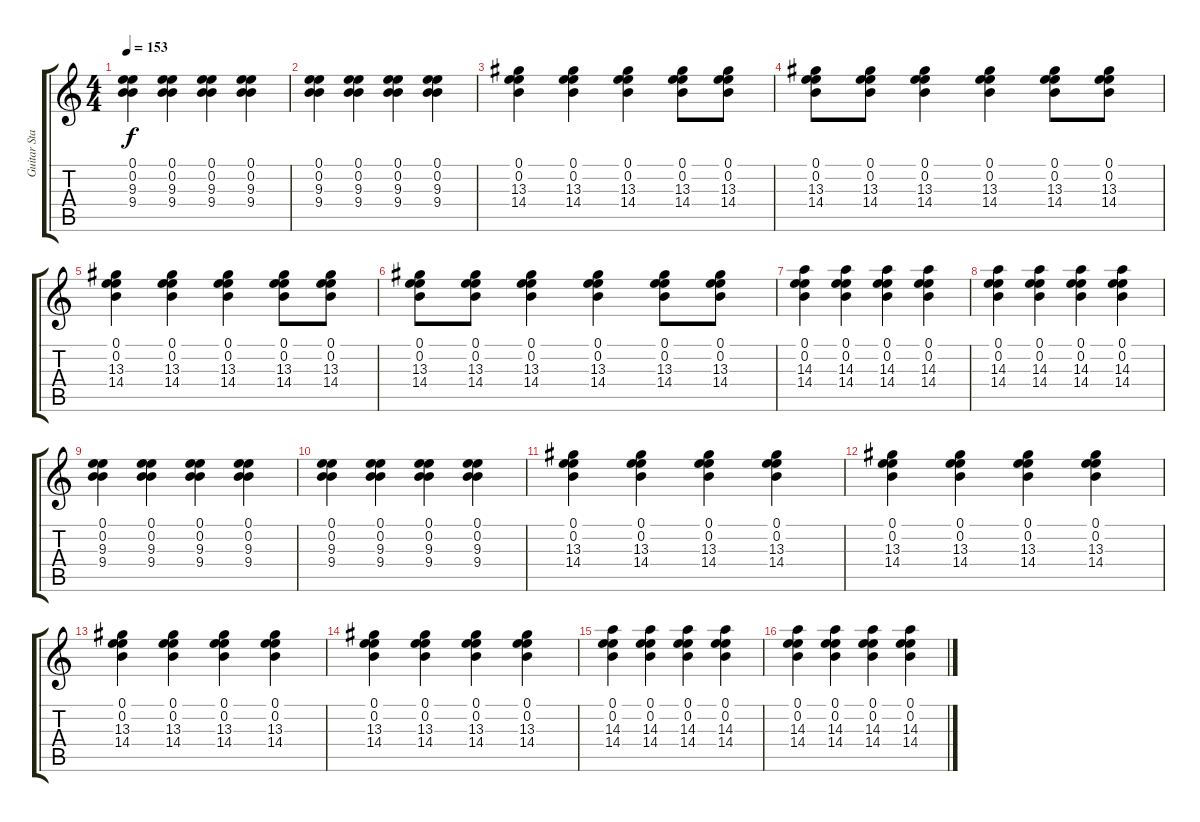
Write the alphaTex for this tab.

\track ("Guitar Standard Tuning" "Guitar Sta") {instrument electricguitarclean}
\staff {score tabs}
\tuning (E4 B3 G3 D3 A2 E2) {hide}
\ts (4 4)
\tempo 153
\clef g2
\ks c
(0.1 0.2 9.3 9.4).4{dy f} (0.1 0.2 9.3 9.4).4 (0.1 0.2 9.3 9.4).4 (0.1 0.2 9.3 9.4).4 |
(0.1 0.2 9.3 9.4).4 (0.1 0.2 9.3 9.4).4 (0.1 0.2 9.3 9.4).4 (0.1 0.2 9.3 9.4).4 |
(0.1 0.2 13.3 14.4).4 (0.1 0.2 13.3 14.4).4 (0.1 0.2 13.3 14.4).4 (0.1 0.2 13.3 14.4).8 (0.1 0.2 13.3 14.4).8 |
(0.1 0.2 13.3 14.4).8 (0.1 0.2 13.3 14.4).8 (0.1 0.2 13.3 14.4).4 (0.1 0.2 13.3 14.4).4 (0.1 0.2 13.3 14.4).8 (0.1 0.2 13.3 14.4).8 |
(0.1 0.2 13.3 14.4).4 (0.1 0.2 13.3 14.4).4 (0.1 0.2 13.3 14.4).4 (0.1 0.2 13.3 14.4).8 (0.1 0.2 13.3 14.4).8 |
(0.1 0.2 13.3 14.4).8 (0.1 0.2 13.3 14.4).8 (0.1 0.2 13.3 14.4).4 (0.1 0.2 13.3 14.4).4 (0.1 0.2 13.3 14.4).8 (0.1 0.2 13.3 14.4).8 |
(0.1 0.2 14.3 14.4).4 (0.1 0.2 14.3 14.4).4 (0.1 0.2 14.3 14.4).4 (0.1 0.2 14.3 14.4).4 |
(0.1 0.2 14.3 14.4).4 (0.1 0.2 14.3 14.4).4 (0.1 0.2 14.3 14.4).4 (0.1 0.2 14.3 14.4).4 |
(0.1 0.2 9.3 9.4).4 (0.1 0.2 9.3 9.4).4 (0.1 0.2 9.3 9.4).4 (0.1 0.2 9.3 9.4).4 |
(0.1 0.2 9.3 9.4).4 (0.1 0.2 9.3 9.4).4 (0.1 0.2 9.3 9.4).4 (0.1 0.2 9.3 9.4).4 |
(0.1 0.2 13.3 14.4).4 (0.1 0.2 13.3 14.4).4 (0.1 0.2 13.3 14.4).4 (0.1 0.2 13.3 14.4).4 |
(0.1 0.2 13.3 14.4).4 (0.1 0.2 13.3 14.4).4 (0.1 0.2 13.3 14.4).4 (0.1 0.2 13.3 14.4).4 |
(0.1 0.2 13.3 14.4).4 (0.1 0.2 13.3 14.4).4 (0.1 0.2 13.3 14.4).4 (0.1 0.2 13.3 14.4).4 |
(0.1 0.2 13.3 14.4).4 (0.1 0.2 13.3 14.4).4 (0.1 0.2 13.3 14.4).4 (0.1 0.2 13.3 14.4).4 |
(0.1 0.2 14.3 14.4).4 (0.1 0.2 14.3 14.4).4 (0.1 0.2 14.3 14.4).4 (0.1 0.2 14.3 14.4).4 |
(0.1 0.2 14.3 14.4).4 (0.1 0.2 14.3 14.4).4 (0.1 0.2 14.3 14.4).4 (0.1 0.2 14.3 14.4).4
